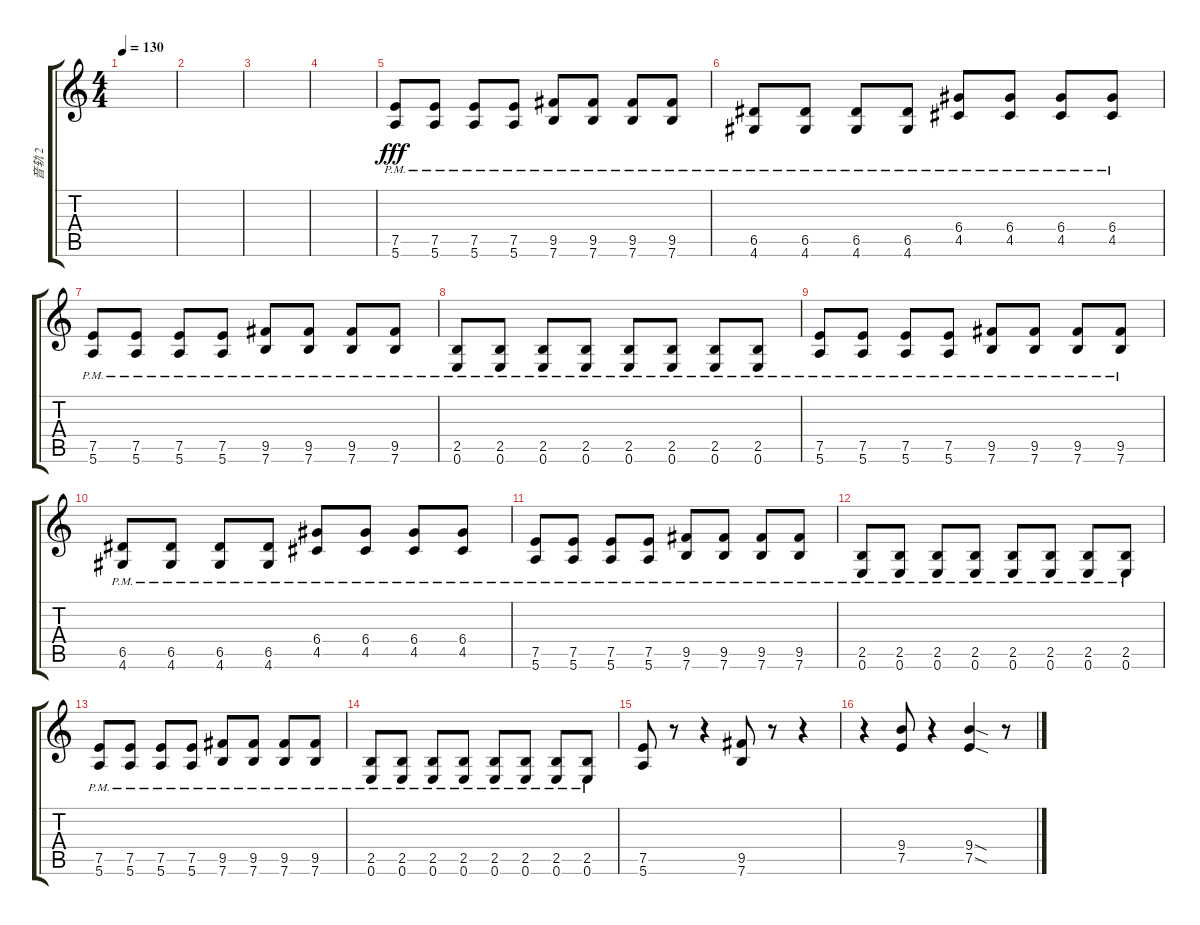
\track ("音轨 2" "音轨 2") {instrument distortionguitar}
\staff {score tabs}
\tuning (E4 B3 G3 D3 A2 E2) {hide}
\ts (4 4)
\tempo 130
\clef g2
\ks c
|
|
|
|
(7.5{pm} 5.6{pm}).8{dy fff} (7.5{pm} 5.6{pm}).8 (7.5{pm} 5.6{pm}).8 (7.5{pm} 5.6{pm}).8 (9.5{pm} 7.6{pm}).8 (9.5{pm} 7.6{pm}).8 (9.5{pm} 7.6{pm}).8 (9.5{pm} 7.6{pm}).8 |
(6.5{pm} 4.6{pm}).8 (6.5{pm} 4.6{pm}).8 (6.5{pm} 4.6{pm}).8 (6.5{pm} 4.6{pm}).8 (6.4{pm} 4.5{pm}).8 (6.4{pm} 4.5{pm}).8 (6.4{pm} 4.5{pm}).8 (6.4{pm} 4.5{pm}).8 |
(7.5{pm} 5.6{pm}).8 (7.5{pm} 5.6{pm}).8 (7.5{pm} 5.6{pm}).8 (7.5{pm} 5.6{pm}).8 (9.5{pm} 7.6{pm}).8 (9.5{pm} 7.6{pm}).8 (9.5{pm} 7.6{pm}).8 (9.5{pm} 7.6{pm}).8 |
(2.5{pm} 0.6{pm}).8 (2.5{pm} 0.6{pm}).8 (2.5{pm} 0.6{pm}).8 (2.5{pm} 0.6{pm}).8 (2.5{pm} 0.6{pm}).8 (2.5{pm} 0.6{pm}).8 (2.5{pm} 0.6{pm}).8 (2.5{pm} 0.6{pm}).8 |
(7.5{pm} 5.6{pm}).8 (7.5{pm} 5.6{pm}).8 (7.5{pm} 5.6{pm}).8 (7.5{pm} 5.6{pm}).8 (9.5{pm} 7.6{pm}).8 (9.5{pm} 7.6{pm}).8 (9.5{pm} 7.6{pm}).8 (9.5{pm} 7.6{pm}).8 |
(6.5{pm} 4.6{pm}).8 (6.5{pm} 4.6{pm}).8 (6.5{pm} 4.6{pm}).8 (6.5{pm} 4.6{pm}).8 (6.4{pm} 4.5{pm}).8 (6.4{pm} 4.5{pm}).8 (6.4{pm} 4.5{pm}).8 (6.4{pm} 4.5{pm}).8 |
(7.5{pm} 5.6{pm}).8 (7.5{pm} 5.6{pm}).8 (7.5{pm} 5.6{pm}).8 (7.5{pm} 5.6{pm}).8 (9.5{pm} 7.6{pm}).8 (9.5{pm} 7.6{pm}).8 (9.5{pm} 7.6{pm}).8 (9.5{pm} 7.6{pm}).8 |
(2.5{pm} 0.6{pm}).8 (2.5{pm} 0.6{pm}).8 (2.5{pm} 0.6{pm}).8 (2.5{pm} 0.6{pm}).8 (2.5{pm} 0.6{pm}).8 (2.5{pm} 0.6{pm}).8 (2.5{pm} 0.6{pm}).8 (2.5{pm} 0.6{pm}).8 |
(7.5{pm} 5.6{pm}).8 (7.5{pm} 5.6{pm}).8 (7.5{pm} 5.6{pm}).8 (7.5{pm} 5.6{pm}).8 (9.5{pm} 7.6{pm}).8 (9.5{pm} 7.6{pm}).8 (9.5{pm} 7.6{pm}).8 (9.5{pm} 7.6{pm}).8 |
(2.5{pm} 0.6{pm}).8 (2.5{pm} 0.6{pm}).8 (2.5{pm} 0.6{pm}).8 (2.5{pm} 0.6{pm}).8 (2.5{pm} 0.6{pm}).8 (2.5{pm} 0.6{pm}).8 (2.5{pm} 0.6{pm}).8 (2.5{pm} 0.6{pm}).8 |
(7.5 5.6).8 r.8 r.4 (9.5 7.6).8 r.8 r.4 |
r.4 (9.4 7.5).8 r.4 (9.4{sod} 7.5{sod}).4 r.8
